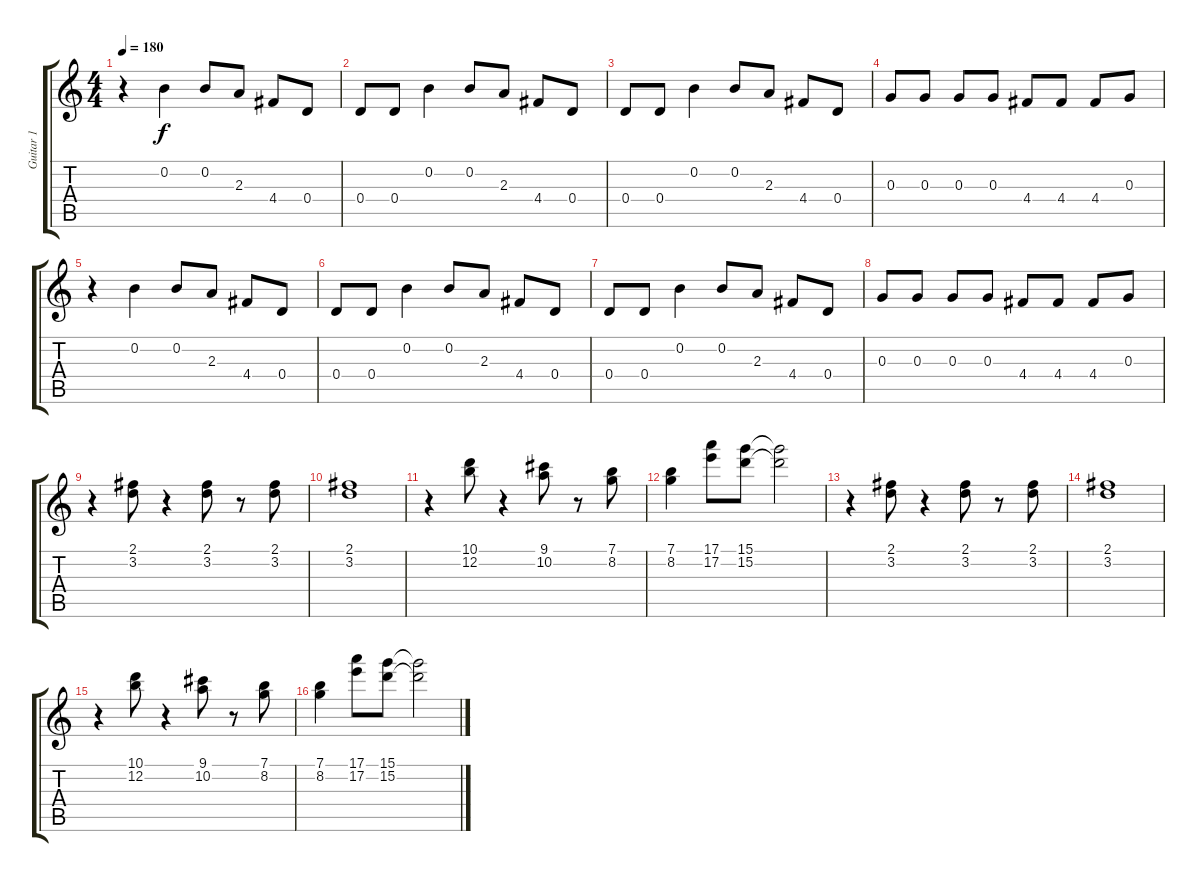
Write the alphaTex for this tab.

\track ("Guitar 1" "Guitar 1") {instrument distortionguitar}
\staff {score tabs}
\tuning (E4 B3 G3 D3 A2 E2) {hide}
\ts (4 4)
\tempo 180
\clef g2
\ks c
r.4{dy f} 0.2.4 0.2.8 2.3.8 4.4.8 0.4.8 |
0.4.8 0.4.8 0.2.4 0.2.8 2.3.8 4.4.8 0.4.8 |
0.4.8 0.4.8 0.2.4 0.2.8 2.3.8 4.4.8 0.4.8 |
0.3.8 0.3.8 0.3.8 0.3.8 4.4.8 4.4.8 4.4.8 0.3.8 |
r.4 0.2.4 0.2.8 2.3.8 4.4.8 0.4.8 |
0.4.8 0.4.8 0.2.4 0.2.8 2.3.8 4.4.8 0.4.8 |
0.4.8 0.4.8 0.2.4 0.2.8 2.3.8 4.4.8 0.4.8 |
0.3.8 0.3.8 0.3.8 0.3.8 4.4.8 4.4.8 4.4.8 0.3.8 |
r.4 (2.1 3.2).8 r.4 (2.1 3.2).8 r.8 (2.1 3.2).8 |
(2.1 3.2).1 |
r.4 (10.1 12.2).8 r.4 (9.1 10.2).8 r.8 (7.1 8.2).8 |
(7.1 8.2).4 (17.1 17.2).8 (15.1 15.2).8 (15.1{t} 15.2{t}).2 |
r.4 (2.1 3.2).8 r.4 (2.1 3.2).8 r.8 (2.1 3.2).8 |
(2.1 3.2).1 |
r.4 (10.1 12.2).8 r.4 (9.1 10.2).8 r.8 (7.1 8.2).8 |
(7.1 8.2).4 (17.1 17.2).8 (15.1 15.2).8 (15.1{t} 15.2{t}).2
